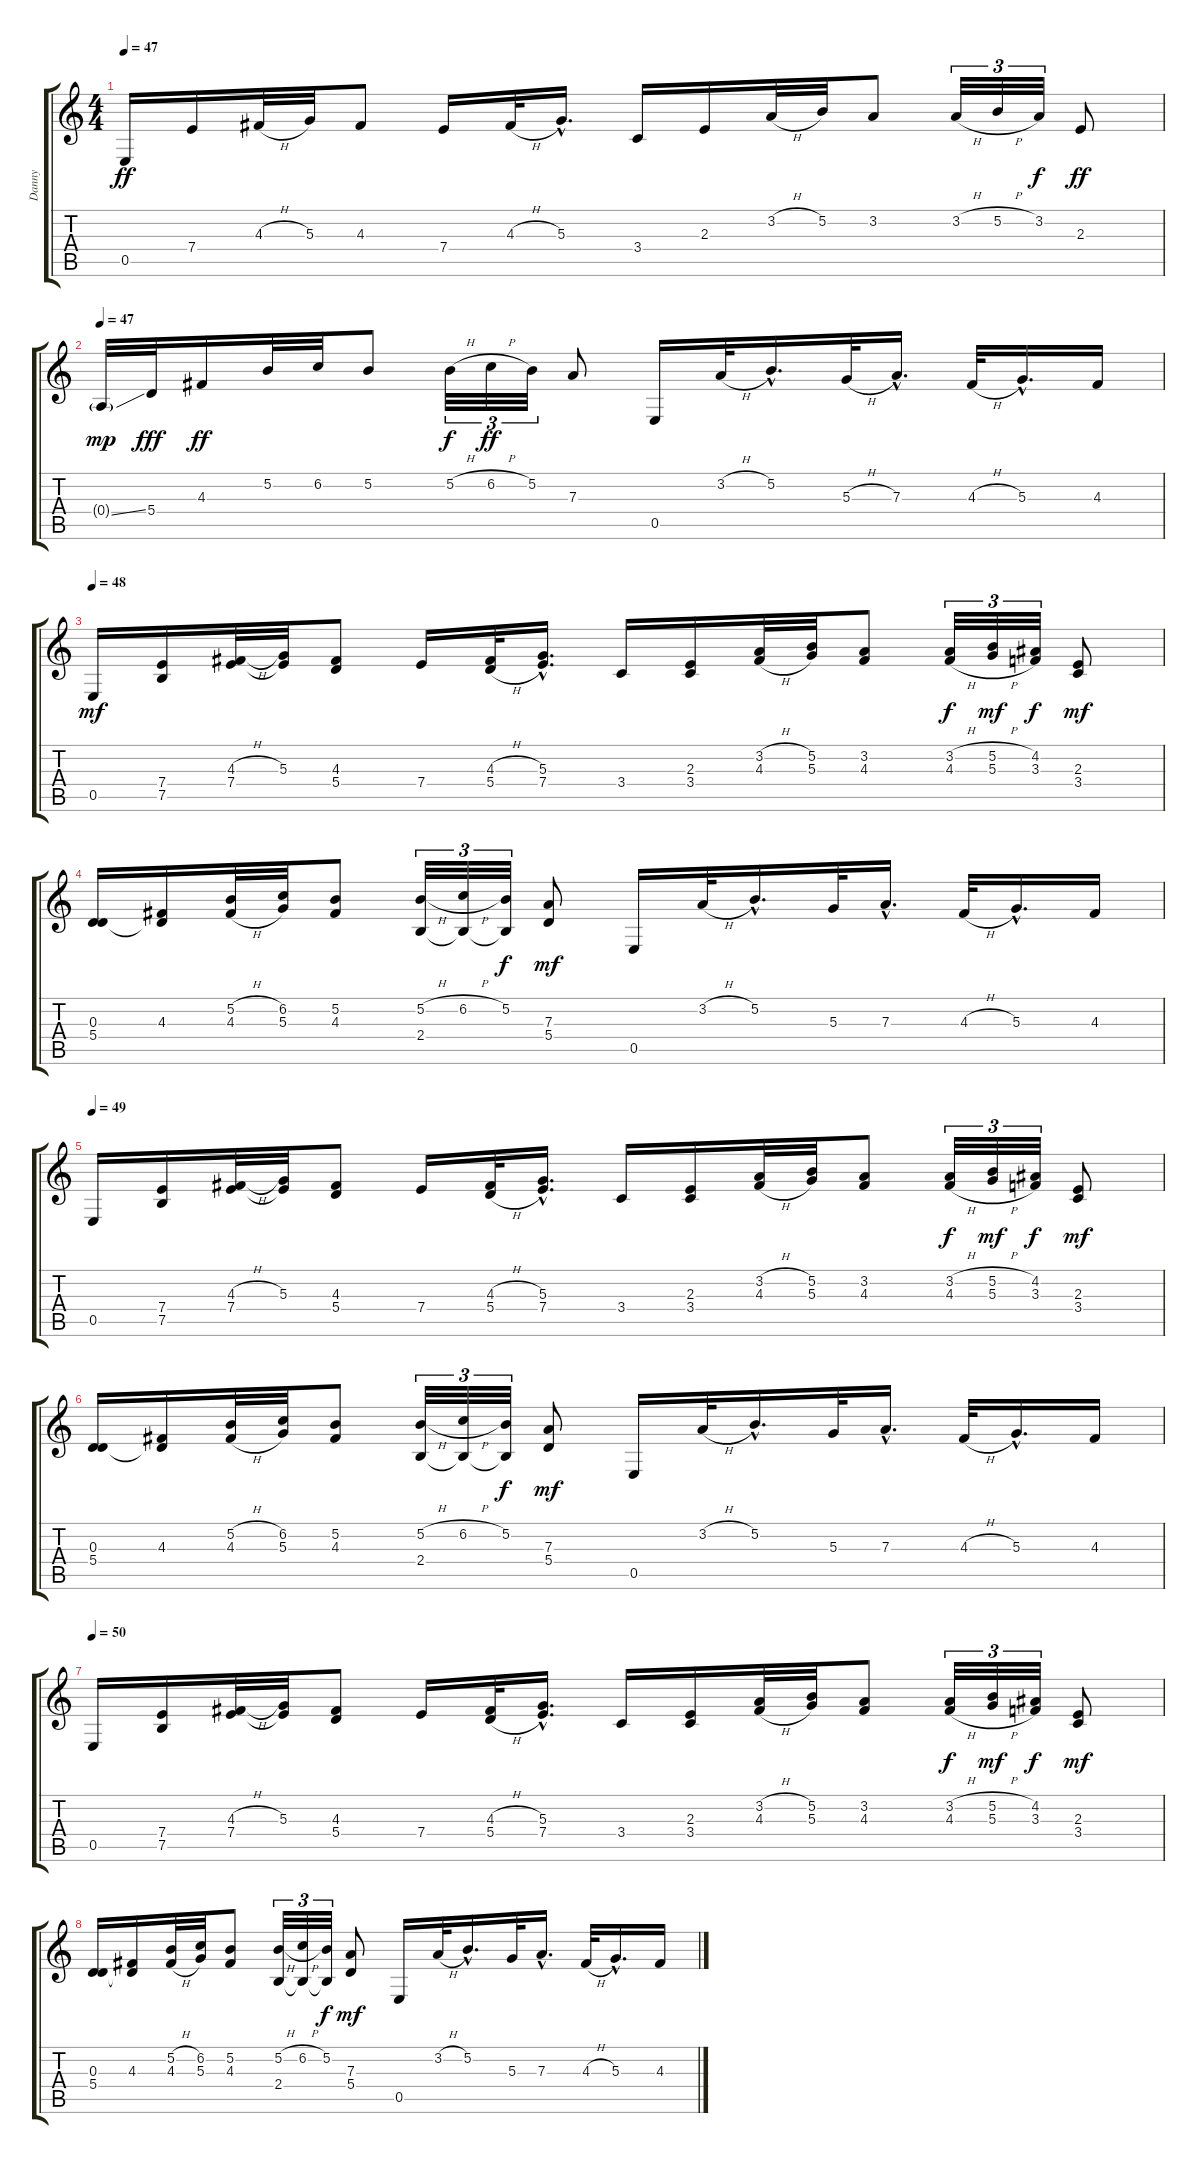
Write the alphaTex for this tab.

\track ("Danny" "Danny") {instrument overdrivenguitar}
\staff {score tabs}
\tuning (B3 Gb3 D3 A2 E2 B1) {hide}
\ts (4 4)
\tempo 47
\clef g2
\ks c
0.5.16{dy ff volume 13} 7.4.16 4.3{h}.32 5.3.32 4.3.8 7.4.16 4.3{h}.32 5.3{hac}.16{d} 3.4.16 2.3.16 3.2{h}.32 5.2.32 3.2.8 3.2{h}.32{tu (3 2)} 5.2{h}.32{tu (3 2)} 3.2.32{tu (3 2) dy f} 2.3.8{dy ff} |
\tempo 47
0.4{ss g}.32{dy mp} 5.4.32{dy fff} 4.3.16{dy ff} 5.2.32 6.2.32 5.2.8 5.2{h}.32{tu (3 2) dy f} 6.2{h}.32{tu (3 2) dy ff} 5.2.32{tu (3 2)} 7.3.8 0.5.16 3.2{h}.32 5.2{hac}.16{d} 5.3{h}.32 7.3{hac}.16{d} 4.3{h}.32 5.3{hac}.16{d} 4.3.16 |
\tempo 45
\tempo 48
0.5.16{dy mf} (7.4 7.5).16 (4.3{h} 7.4).32 (5.3 7.4{t}).32 (4.3 5.4).8 7.4.16 (4.3{h} 5.4{h}).32 (5.3{hac} 7.4{hac}).16{d} 3.4.16 (2.3 3.4).16 (3.2{h} 4.3{h}).32 (5.2 5.3).32 (3.2 4.3).8 (3.2{h} 4.3{h}).32{tu (3 2) dy f} (5.2{h} 5.3{h}).32{tu (3 2) dy mf} (4.2 3.3).32{tu (3 2) dy f} (2.3 3.4).8{dy mf} |
(0.3 5.4).16 (4.3 5.4{t}).16 (5.2{h} 4.3{h}).32 (6.2 5.3).32 (5.2 4.3).8 (5.2{h} 2.4).32{tu (3 2)} (6.2{h} 2.4{t}).32{tu (3 2)} (5.2 2.4{t}).32{tu (3 2) dy f} (7.3 5.4).8{dy mf} 0.5.16 3.2{h}.32 5.2{hac}.16{d} 5.3.32 7.3{hac}.16{d} 4.3{h}.32 5.3{hac}.16{d} 4.3.16 |
\tempo 49
0.5.16 (7.4 7.5).16 (4.3{h} 7.4).32 (5.3 7.4{t}).32 (4.3 5.4).8 7.4.16 (4.3{h} 5.4{h}).32 (5.3{hac} 7.4{hac}).16{d} 3.4.16 (2.3 3.4).16 (3.2{h} 4.3{h}).32 (5.2 5.3).32 (3.2 4.3).8 (3.2{h} 4.3{h}).32{tu (3 2) dy f} (5.2{h} 5.3{h}).32{tu (3 2) dy mf} (4.2 3.3).32{tu (3 2) dy f} (2.3 3.4).8{dy mf} |
(0.3 5.4).16 (4.3 5.4{t}).16 (5.2{h} 4.3{h}).32 (6.2 5.3).32 (5.2 4.3).8 (5.2{h} 2.4).32{tu (3 2)} (6.2{h} 2.4{t}).32{tu (3 2)} (5.2 2.4{t}).32{tu (3 2) dy f} (7.3 5.4).8{dy mf} 0.5.16 3.2{h}.32 5.2{hac}.16{d} 5.3.32 7.3{hac}.16{d} 4.3{h}.32 5.3{hac}.16{d} 4.3.16 |
\tempo 50
0.5.16 (7.4 7.5).16 (4.3{h} 7.4).32 (5.3 7.4{t}).32 (4.3 5.4).8 7.4.16 (4.3{h} 5.4{h}).32 (5.3{hac} 7.4{hac}).16{d} 3.4.16 (2.3 3.4).16 (3.2{h} 4.3{h}).32 (5.2 5.3).32 (3.2 4.3).8 (3.2{h} 4.3{h}).32{tu (3 2) dy f} (5.2{h} 5.3{h}).32{tu (3 2) dy mf} (4.2 3.3).32{tu (3 2) dy f} (2.3 3.4).8{dy mf} |
(0.3 5.4).16 (4.3 5.4{t}).16 (5.2{h} 4.3{h}).32 (6.2 5.3).32 (5.2 4.3).8 (5.2{h} 2.4).32{tu (3 2)} (6.2{h} 2.4{t}).32{tu (3 2)} (5.2 2.4{t}).32{tu (3 2) dy f} (7.3 5.4).8{dy mf} 0.5.16 3.2{h}.32 5.2{hac}.16{d} 5.3.32 7.3{hac}.16{d} 4.3{h}.32 5.3{hac}.16{d} 4.3.16
